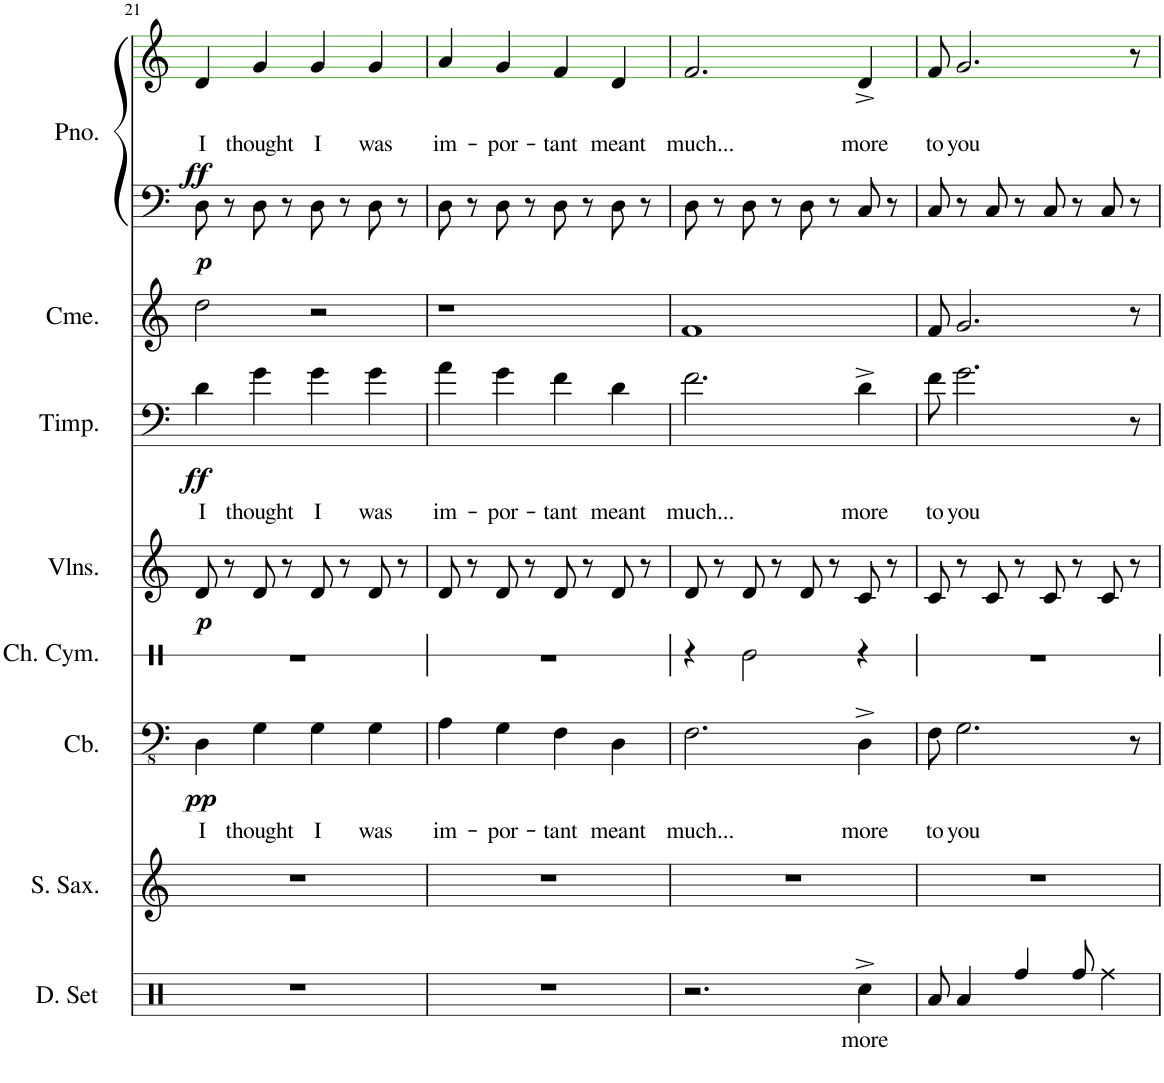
**kern	**text	**kern	**kern	**text	**dynam	**kern	**kern	**dynam	**kern	**text	**dynam	**kern	**kern	**kern	**text	**dynam
*part8	*part8	*part7	*part6	*part6	*part6	*part5	*part4	*part4	*part3	*part3	*part3	*part2	*part1	*part1	*part1	*part1
*staff9	*staff9	*staff8	*staff7	*staff7	*staff7	*staff6	*staff5	*staff5	*staff4	*staff4	*staff4	*staff3	*staff2	*staff1	*staff1	*staff1/2
*I"Drumset	*	*I"Soprano Saxophone	*I"Contrabass	*	*	*I"Chinese Cymbal	*I"Violins	*	*I"Timpani	*	*	*I"Chimes	*I"Grand Piano	*	*	*
*I'D. Set	*	*I'S. Sax.	*I'Cb.	*	*	*I'Ch. Cym.	*I'Vlns.	*	*I'Timp.	*	*	*I'Cme.	*I'Pno.	*	*	*
!!LO:PB:g=z
*clefX	*	*clefG2	*clefFv4	*	*	*clefX	*clefG2	*	*clefF4	*	*	*clefG2	*clefF4	*clefG2	*	*
*	*	*ITrd1c2	*ITrd7c12	*	*	*	*	*	*	*	*	*	*	*	*	*
*k[]	*	*k[]	*k[]	*	*	*k[]	*k[]	*	*k[]	*	*	*k[]	*k[]	*k[]	*	*
*M4/4	*	*M4/4	*M4/4	*	*	*M4/4	*M4/4	*	*M4/4	*	*	*M4/4	*M4/4	*M4/4	*	*
=21	=21	=21	=21	=21	=21	=21	=21	=21	=21	=21	=21	=21	=21	=21	=21	=21
!	!	!	!	!LO:LY:b	!LO:DY:b	!	!	!LO:DY:b	!	!LO:LY:b	!LO:DY:b	!	!	!	!LO:LY:b	!LO:DY:b=2
!	!	!	!	!	!	!	!	!	!	!	!	!	!	!	!	!LO:DY:n=1:b
1r	.	1r	4DD\	I	pp	1r	8d/	p	4d\	I	ff	2dd\	8D\	4d/	I	p ff
.	.	.	.	.	.	.	8r	.	.	.	.	.	8r	.	.	.
!	!	!	!	!LO:LY:b	!	!	!	!	!	!LO:LY:b	!	!	!	!	!LO:LY:b	!
.	.	.	4GG\	thought	.	.	8d/	.	4g\	thought	.	.	8D\	4g/	thought	.
.	.	.	.	.	.	.	8r	.	.	.	.	.	8r	.	.	.
!	!	!	!	!LO:LY:b	!	!	!	!	!	!LO:LY:b	!	!	!	!	!LO:LY:b	!
.	.	.	4GG\	I	.	.	8d/	.	4g\	I	.	2r	8D\	4g/	I	.
.	.	.	.	.	.	.	8r	.	.	.	.	.	8r	.	.	.
!	!	!	!	!LO:LY:b	!	!	!	!	!	!LO:LY:b	!	!	!	!	!LO:LY:b	!
.	.	.	4GG\	was	.	.	8d/	.	4g\	was	.	.	8D\	4g/	was	.
.	.	.	.	.	.	.	8r	.	.	.	.	.	8r	.	.	.
=22	=22	=22	=22	=22	=22	=22	=22	=22	=22	=22	=22	=22	=22	=22	=22	=22
!	!	!	!	!LO:LY:b	!	!	!	!	!	!LO:LY:b	!	!	!	!	!LO:LY:b	!
1r	.	1r	4AA\	im-	.	1r	8d/	.	4a\	im-	.	1r	8D\	4a/	im-	.
.	.	.	.	.	.	.	8r	.	.	.	.	.	8r	.	.	.
!	!	!	!	!LO:LY:b	!	!	!	!	!	!LO:LY:b	!	!	!	!	!LO:LY:b	!
.	.	.	4GG\	-por-	.	.	8d/	.	4g\	-por-	.	.	8D\	4g/	-por-	.
.	.	.	.	.	.	.	8r	.	.	.	.	.	8r	.	.	.
!	!	!	!	!LO:LY:b	!	!	!	!	!	!LO:LY:b	!	!	!	!	!LO:LY:b	!
.	.	.	4FF\	-tant	.	.	8d/	.	4f\	-tant	.	.	8D\	4f/	-tant	.
.	.	.	.	.	.	.	8r	.	.	.	.	.	8r	.	.	.
!	!	!	!	!LO:LY:b	!	!	!	!	!	!LO:LY:b	!	!	!	!	!LO:LY:b	!
.	.	.	4DD\	meant	.	.	8d/	.	4d\	meant	.	.	8D\	4d/	meant	.
.	.	.	.	.	.	.	8r	.	.	.	.	.	8r	.	.	.
=23	=23	=23	=23	=23	=23	=23	=23	=23	=23	=23	=23	=23	=23	=23	=23	=23
!	!	!	!	!LO:LY:b	!	!	!	!	!	!LO:LY:b	!	!	!	!	!LO:LY:b	!
2.r	.	1r	2.FF\	much...	.	4r	8d/	.	2.f\	much...	.	1f	8D\	2.f/	much...	.
.	.	.	.	.	.	.	8r	.	.	.	.	.	8r	.	.	.
.	.	.	.	.	.	2Re\	8d/	.	.	.	.	.	8D\	.	.	.
.	.	.	.	.	.	.	8r	.	.	.	.	.	8r	.	.	.
.	.	.	.	.	.	.	8d/	.	.	.	.	.	8D\	.	.	.
.	.	.	.	.	.	.	8r	.	.	.	.	.	8r	.	.	.
!	!LO:LY:b	!	!	!LO:LY:b	!	!	!	!	!	!LO:LY:b	!	!	!	!	!LO:LY:b	!
4Rcc^\	more	.	4DD^\	more	.	4r	8c/	.	4d^\	more	.	.	8C/	4d^/	more	.
.	.	.	.	.	.	.	8r	.	.	.	.	.	8r	.	.	.
=24	=24	=24	=24	=24	=24	=24	=24	=24	=24	=24	=24	=24	=24	=24	=24	=24
!	!	!	!	!LO:LY:b	!	!	!	!	!	!LO:LY:b	!	!	!	!	!LO:LY:b	!
8Ra/	.	1r	8FF\	to	.	1r	8c/	.	8f\	to	.	8f/	8C/	8f/	to	.
!	!	!	!	!LO:LY:b	!	!	!	!	!	!LO:LY:b	!	!	!	!	!LO:LY:b	!
4Ra/	.	.	2.GG\	you	.	.	8r	.	2.g\	you	.	2.g/	8r	2.g/	you	.
.	.	.	.	.	.	.	8c/	.	.	.	.	.	8C/	.	.	.
4Rff/	.	.	.	.	.	.	8r	.	.	.	.	.	8r	.	.	.
.	.	.	.	.	.	.	8c/	.	.	.	.	.	8C/	.	.	.
8Rff/	.	.	.	.	.	.	8r	.	.	.	.	.	8r	.	.	.
4Rff\	.	.	.	.	.	.	8c/	.	.	.	.	.	8C/	.	.	.
.	.	.	8r	.	.	.	8r	.	8r	.	.	8r	8r	8r	.	.
=	=	=	=	=	=	=	=	=	=	=	=	=	=	=	=	=
*-	*-	*-	*-	*-	*-	*-	*-	*-	*-	*-	*-	*-	*-	*-	*-	*-
